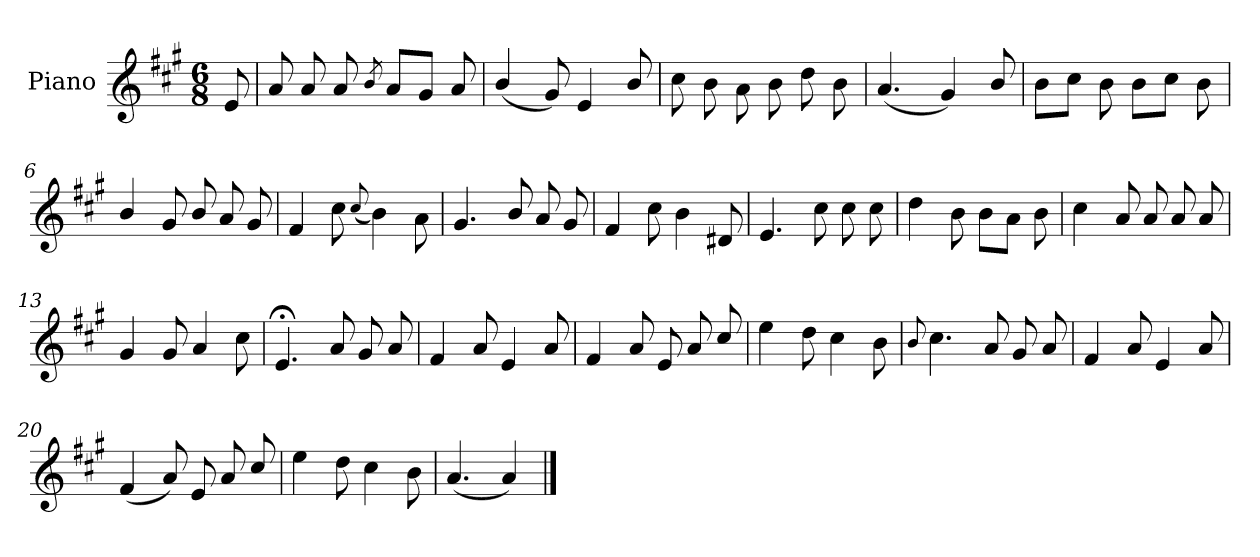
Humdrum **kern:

**kern
*part1
*staff1
*I"Piano
*I'Pno.
*clefG2
*k[f#c#g#]
*M6/8
=
8e/
=1
8a/
8a/
8a/
8qb/
8a/L
8g#/J
8a/
=2
(<4b/
8g#/)
4e/
8b/
=3
8cc#\
8b\
8a\
8b\
8dd\
8b\
!!LO:LB:g=z
=4
(<4.a/
4g#/)
8b/
=5
8b\L
8cc#\J
8b\
8b\L
8cc#\J
8b\
=6
4b/
8g#/
8b/
8a/
8g#/
=7
4f#/
8cc#\
(<8qqcc#/
4b\)
8a\
=8
4.g#/
8b/
8a/
8g#/
!!LO:LB:g=z
=9
4f#/
8cc#\
4b\
8d#X/
=10
4.e/
8cc#\
8cc#\
8cc#\
=11
4dd\
8b\
8b\L
8a\J
8b\
=12
4cc#\
8a/
8a/
8a/
8a/
=13
4g#/
8g#/
4a/
8cc#\
!!LO:LB:g=z
=14
4.e;</
8a/
8g#/
8a/
=15
4f#/
8a/
4e/
8a/
=16
4f#/
8a/
8e/
8a/
8cc#/
=17
4ee\
8dd\
4cc#\
8b\
=18
8qqb/
4.cc#\
8a/
8g#/
8a/
!!LO:LB:g=z
=19
4f#/
8a/
4e/
8a/
=20
(<4f#/
8a/)
8e/
8a/
8cc#/
=21
4ee\
8dd\
4cc#\
8b\
=22
(<4.a/
4a/)
==
*-
